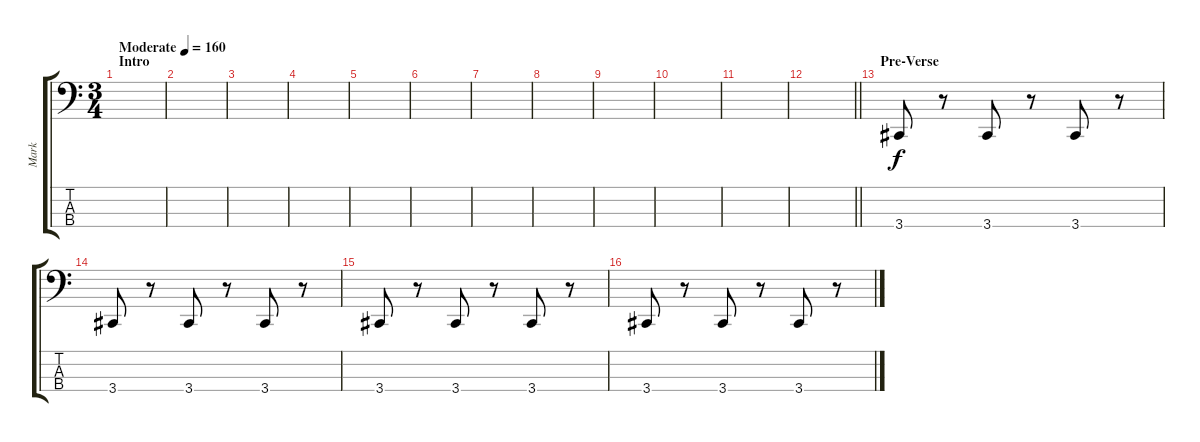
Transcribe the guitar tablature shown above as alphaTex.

\track ("Mark" "Mark") {instrument electricbasspick}
\staff {score tabs}
\tuning (D2 A1 E1 Bb0) {hide}
\ts (3 4)
\section ("" "Intro")
\tempo (160 "Moderate")
\clef f4
\ks c
|
|
|
|
|
|
|
|
|
|
|
\barLineRight lightlight
|
\section ("" "Pre-Verse")
3.4.8 r.8 3.4.8 r.8 3.4.8 r.8 |
3.4.8 r.8 3.4.8 r.8 3.4.8 r.8 |
3.4.8 r.8 3.4.8 r.8 3.4.8 r.8 |
3.4.8 r.8 3.4.8 r.8 3.4.8 r.8
